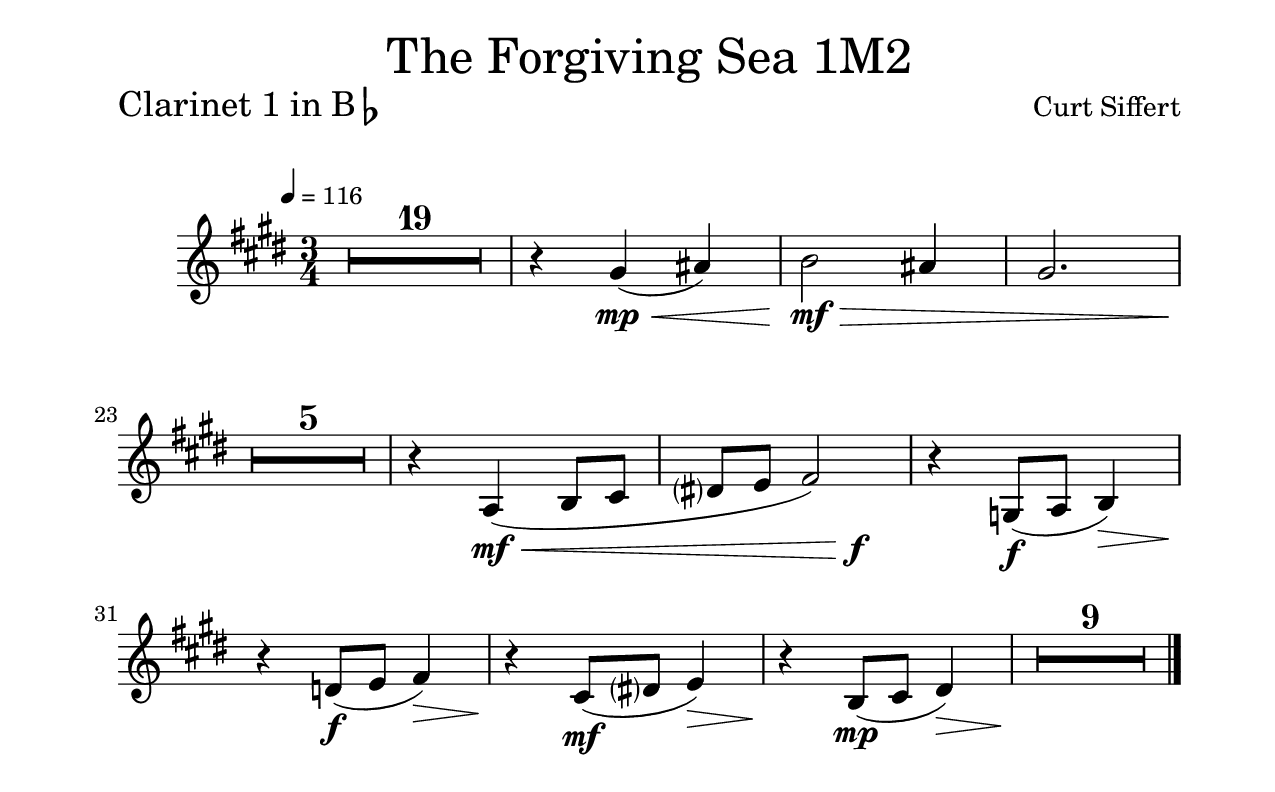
\version "2.16.0"
\include "english.ly"
\include "../lib/parts.ily"

\paper {
	ragged-last-bottom = ##t
}

\header {
	instrument = \markup \larger \larger { "Clarinet 1 in B"\flat }
}

\version "2.24.0"
\include "english.ly"

clarinetOneNotes = \relative c' {

	\time 3/4
	\key d \major
	\set tieWaitForNote = ##t

	R2.*19 |
	
	r4 fs\mp\<( gs) |
	a2\mf\>gs4 |
	fs2. |
	
	\tag #'part { \break }
	
	R2.*5\! |
	
	r4 g,\mf\<( a8 b |
	\tag #'part { cs? }
	\tag #'score { cs } 
	d << {e2)} {s4 s4\f} >> |
	
	r4 f,8\f( g a4)\>
	
	\tag #'part { \break }

	r4\! c8\f( d e4)\>
	r4\! b8\mf( cs? d4)\>
	r4\! a8\mp( b cs4)\>
	
	R2.*9\!
		
	\bar "|."
		
}


<<
	\new Staff \relative c'' { 
		\everyPartScore
		\transpose bf c'
		\keepWithTag #'part \clarinetOneNotes
	}	
>>